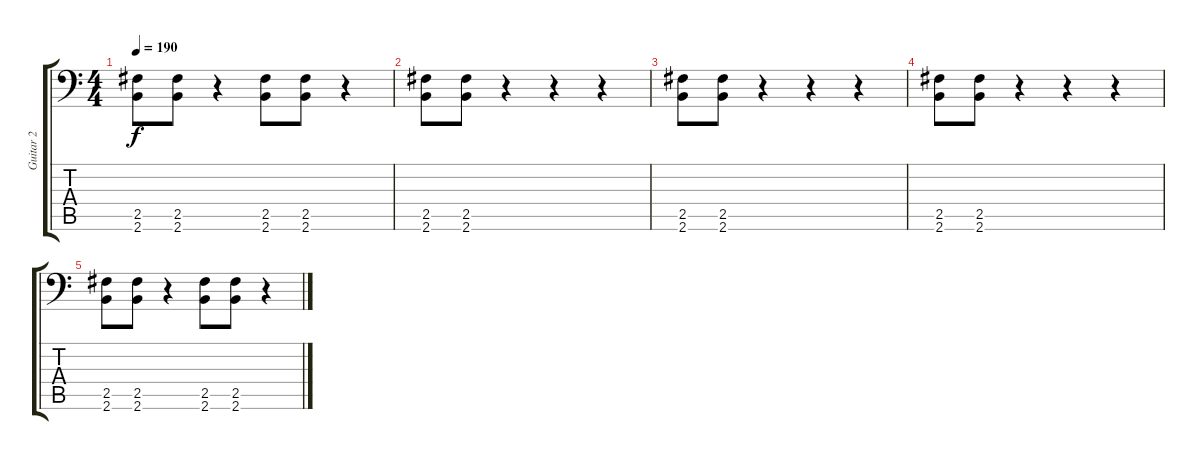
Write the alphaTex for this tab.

\track ("Guitar 2" "Guitar 2") {instrument distortionguitar}
\staff {score tabs}
\tuning (B3 Gb3 D3 A2 E2 A1) {hide}
\ts (4 4)
\tempo 190
\clef f4
\ks c
(2.5 2.6).8{dy f} (2.5 2.6).8 r.4 (2.5 2.6).8 (2.5 2.6).8 r.4 |
(2.5 2.6).8 (2.5 2.6).8 r.4 r.4 r.4 |
(2.5 2.6).8 (2.5 2.6).8 r.4 r.4 r.4 |
(2.5 2.6).8 (2.5 2.6).8 r.4 r.4 r.4 |
(2.5 2.6).8 (2.5 2.6).8 r.4 (2.5 2.6).8 (2.5 2.6).8 r.4
